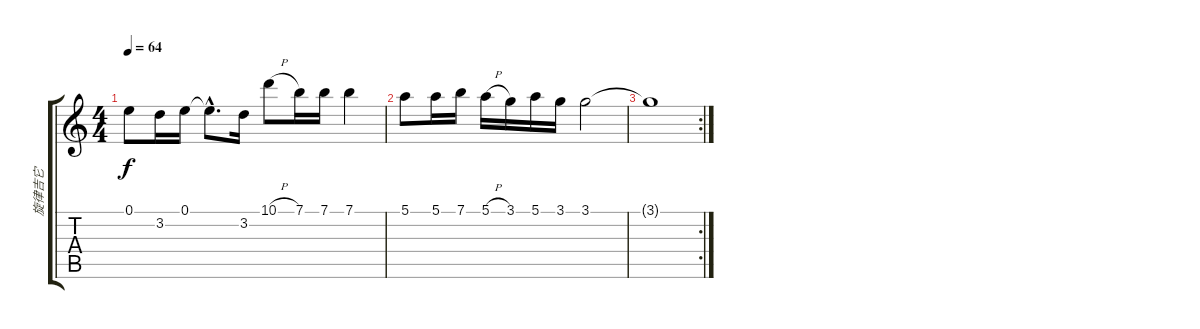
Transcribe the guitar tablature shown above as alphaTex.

\track ("旋律吉它" "旋律吉它") {instrument acousticguitarnylon}
\staff {score tabs}
\tuning (E4 B3 G3 D3 A2 E2) {hide}
\ts (4 4)
\tempo 64
\clef g2
\ks c
0.1.8{dy f} 3.2.16 0.1.16 0.1{hac t}.8{d} 3.2.16 10.1{h}.8 7.1.16 7.1.16 7.1.4 |
5.1.8 5.1.16 7.1.16 5.1{h}.16 3.1.16 5.1.16 3.1.16 3.1.2 |
\rc 2
3.1{t}.1
